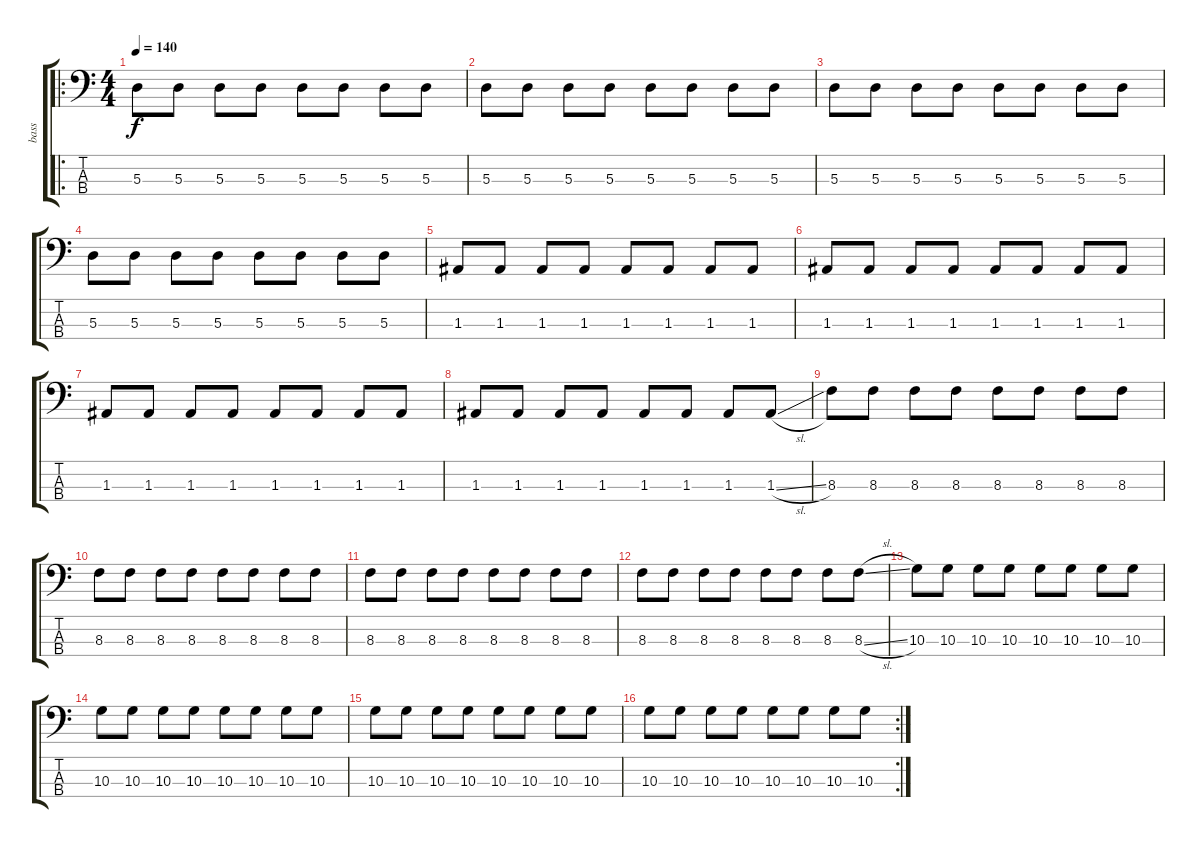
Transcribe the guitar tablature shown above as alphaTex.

\track ("bass" "bass") {instrument electricbassfinger}
\staff {score tabs}
\tuning (G2 D2 A1 E1) {hide}
\ro
\ts (4 4)
\tempo 140
\clef f4
\ks c
5.3.8{dy f} 5.3.8 5.3.8 5.3.8 5.3.8 5.3.8 5.3.8 5.3.8 |
5.3.8 5.3.8 5.3.8 5.3.8 5.3.8 5.3.8 5.3.8 5.3.8 |
5.3.8 5.3.8 5.3.8 5.3.8 5.3.8 5.3.8 5.3.8 5.3.8 |
5.3.8 5.3.8 5.3.8 5.3.8 5.3.8 5.3.8 5.3.8 5.3.8 |
1.3.8 1.3.8 1.3.8 1.3.8 1.3.8 1.3.8 1.3.8 1.3.8 |
1.3.8 1.3.8 1.3.8 1.3.8 1.3.8 1.3.8 1.3.8 1.3.8 |
1.3.8 1.3.8 1.3.8 1.3.8 1.3.8 1.3.8 1.3.8 1.3.8 |
1.3.8 1.3.8 1.3.8 1.3.8 1.3.8 1.3.8 1.3.8 1.3{sl}.8 |
8.3.8 8.3.8 8.3.8 8.3.8 8.3.8 8.3.8 8.3.8 8.3.8 |
8.3.8 8.3.8 8.3.8 8.3.8 8.3.8 8.3.8 8.3.8 8.3.8 |
8.3.8 8.3.8 8.3.8 8.3.8 8.3.8 8.3.8 8.3.8 8.3.8 |
8.3.8 8.3.8 8.3.8 8.3.8 8.3.8 8.3.8 8.3.8 8.3{sl}.8 |
10.3.8 10.3.8 10.3.8 10.3.8 10.3.8 10.3.8 10.3.8 10.3.8 |
10.3.8 10.3.8 10.3.8 10.3.8 10.3.8 10.3.8 10.3.8 10.3.8 |
10.3.8 10.3.8 10.3.8 10.3.8 10.3.8 10.3.8 10.3.8 10.3.8 |
\rc 2
10.3.8 10.3.8 10.3.8 10.3.8 10.3.8 10.3.8 10.3.8 10.3.8
